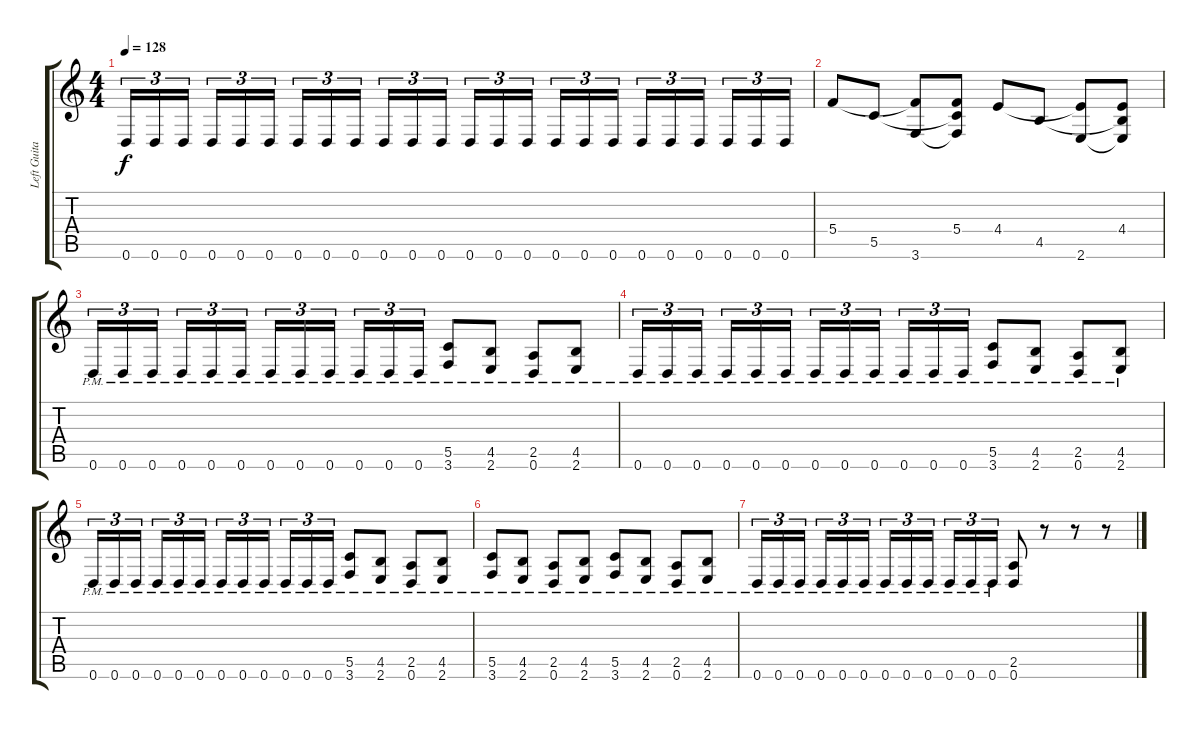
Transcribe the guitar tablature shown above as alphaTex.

\track ("Left Guitar" "Left Guita") {instrument distortionguitar}
\staff {score tabs}
\tuning (D4 A3 F3 C3 G2 D2) {hide}
\ts (4 4)
\tempo 128
\clef g2
\ks c
0.6.16{tu (3 2) dy f} 0.6.16{tu (3 2)} 0.6.16{tu (3 2)} 0.6.16{tu (3 2)} 0.6.16{tu (3 2)} 0.6.16{tu (3 2)} 0.6.16{tu (3 2)} 0.6.16{tu (3 2)} 0.6.16{tu (3 2)} 0.6.16{tu (3 2)} 0.6.16{tu (3 2)} 0.6.16{tu (3 2)} 0.6.16{tu (3 2)} 0.6.16{tu (3 2)} 0.6.16{tu (3 2)} 0.6.16{tu (3 2)} 0.6.16{tu (3 2)} 0.6.16{tu (3 2)} 0.6.16{tu (3 2)} 0.6.16{tu (3 2)} 0.6.16{tu (3 2)} 0.6.16{tu (3 2)} 0.6.16{tu (3 2)} 0.6.16{tu (3 2)} |
5.4.8 5.5.8 (5.4{t} 3.6).8 (5.4 5.5{t} 3.6{t}).8 4.4.8 4.5.8 (4.4{t} 2.6).8 (4.4 4.5{t} 2.6{t}).8 |
0.6{pm}.16{tu (3 2)} 0.6{pm}.16{tu (3 2)} 0.6{pm}.16{tu (3 2)} 0.6{pm}.16{tu (3 2)} 0.6{pm}.16{tu (3 2)} 0.6{pm}.16{tu (3 2)} 0.6{pm}.16{tu (3 2)} 0.6{pm}.16{tu (3 2)} 0.6{pm}.16{tu (3 2)} 0.6{pm}.16{tu (3 2)} 0.6{pm}.16{tu (3 2)} 0.6{pm}.16{tu (3 2)} (5.5{pm} 3.6{pm}).8 (4.5{pm} 2.6{pm}).8 (2.5{pm} 0.6{pm}).8 (4.5{pm} 2.6{pm}).8 |
0.6{pm}.16{tu (3 2)} 0.6{pm}.16{tu (3 2)} 0.6{pm}.16{tu (3 2)} 0.6{pm}.16{tu (3 2)} 0.6{pm}.16{tu (3 2)} 0.6{pm}.16{tu (3 2)} 0.6{pm}.16{tu (3 2)} 0.6{pm}.16{tu (3 2)} 0.6{pm}.16{tu (3 2)} 0.6{pm}.16{tu (3 2)} 0.6{pm}.16{tu (3 2)} 0.6{pm}.16{tu (3 2)} (5.5{pm} 3.6{pm}).8 (4.5{pm} 2.6{pm}).8 (2.5{pm} 0.6{pm}).8 (4.5{pm} 2.6{pm}).8 |
0.6{pm}.16{tu (3 2)} 0.6{pm}.16{tu (3 2)} 0.6{pm}.16{tu (3 2)} 0.6{pm}.16{tu (3 2)} 0.6{pm}.16{tu (3 2)} 0.6{pm}.16{tu (3 2)} 0.6{pm}.16{tu (3 2)} 0.6{pm}.16{tu (3 2)} 0.6{pm}.16{tu (3 2)} 0.6{pm}.16{tu (3 2)} 0.6{pm}.16{tu (3 2)} 0.6{pm}.16{tu (3 2)} (5.5{pm} 3.6{pm}).8 (4.5{pm} 2.6{pm}).8 (2.5{pm} 0.6{pm}).8 (4.5{pm} 2.6{pm}).8 |
(5.5{pm} 3.6{pm}).8 (4.5{pm} 2.6{pm}).8 (2.5{pm} 0.6{pm}).8 (4.5{pm} 2.6{pm}).8 (5.5{pm} 3.6{pm}).8 (4.5{pm} 2.6{pm}).8 (2.5{pm} 0.6{pm}).8 (4.5{pm} 2.6{pm}).8 |
0.6{pm}.16{tu (3 2)} 0.6{pm}.16{tu (3 2)} 0.6{pm}.16{tu (3 2)} 0.6{pm}.16{tu (3 2)} 0.6{pm}.16{tu (3 2)} 0.6{pm}.16{tu (3 2)} 0.6{pm}.16{tu (3 2)} 0.6{pm}.16{tu (3 2)} 0.6{pm}.16{tu (3 2)} 0.6{pm}.16{tu (3 2)} 0.6{pm}.16{tu (3 2)} 0.6{pm}.16{tu (3 2)} (2.5 0.6).8 r.8 r.8 r.8
